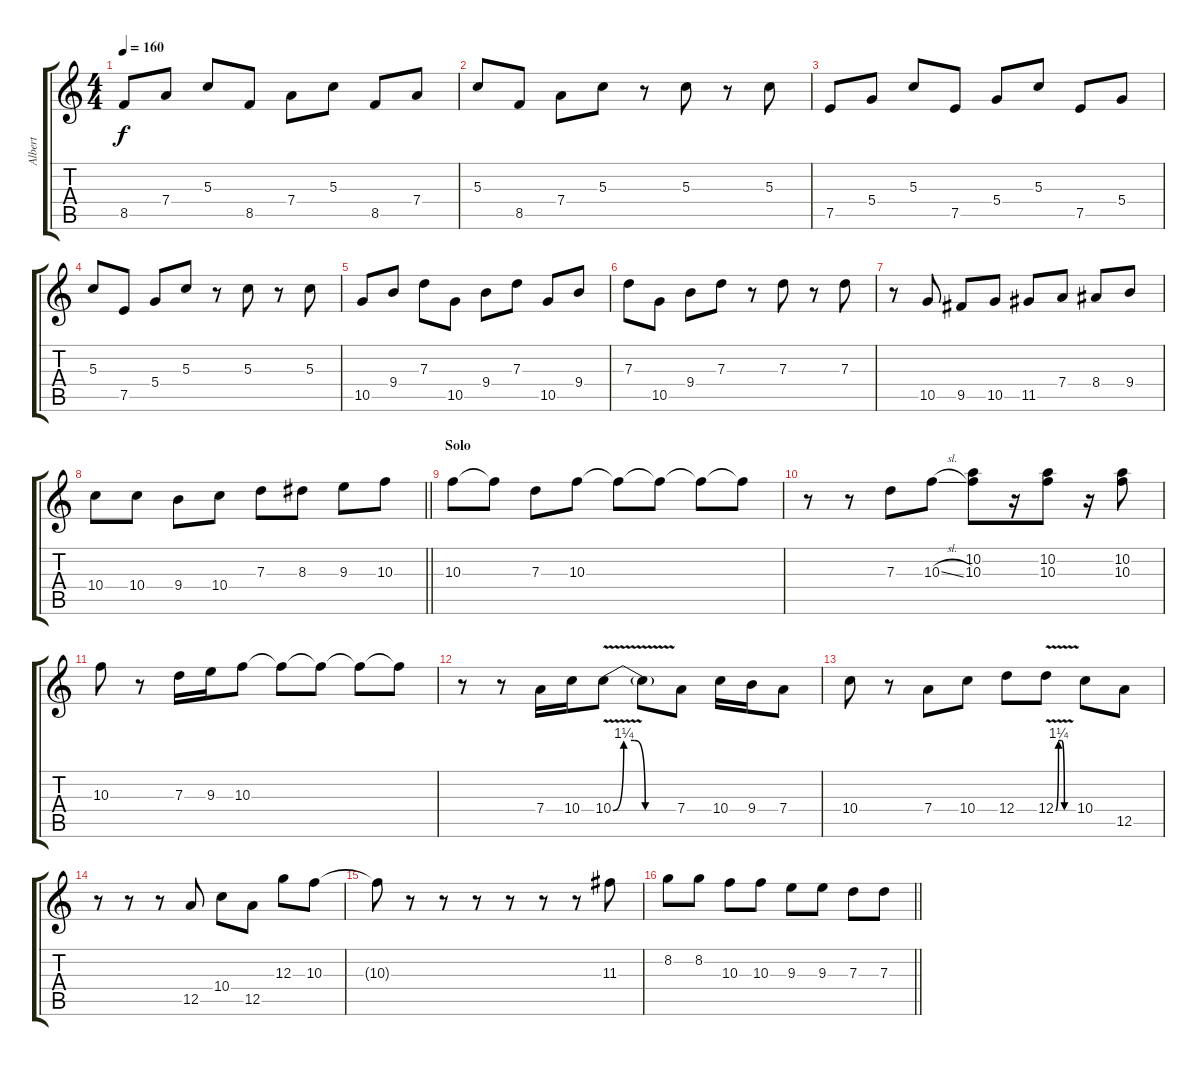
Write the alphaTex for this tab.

\track ("Albert " "Albert ") {instrument electricguitarmuted}
\staff {score tabs}
\tuning (E4 B3 G3 D3 A2 E2) {hide}
\ts (4 4)
\tempo 160
\clef g2
\ks c
8.5.8{dy f} 7.4.8 5.3.8 8.5.8 7.4.8 5.3.8 8.5.8 7.4.8 |
5.3.8 8.5.8 7.4.8 5.3.8 r.8 5.3.8 r.8 5.3.8 |
7.5.8 5.4.8 5.3.8 7.5.8 5.4.8 5.3.8 7.5.8 5.4.8 |
5.3.8 7.5.8 5.4.8 5.3.8 r.8 5.3.8 r.8 5.3.8 |
10.5.8 9.4.8 7.3.8 10.5.8 9.4.8 7.3.8 10.5.8 9.4.8 |
7.3.8 10.5.8 9.4.8 7.3.8 r.8 7.3.8 r.8 7.3.8 |
r.8 10.5.8 9.5.8 10.5.8 11.5.8 7.4.8 8.4.8 9.4.8 |
\barLineRight lightlight
10.4.8 10.4.8 9.4.8 10.4.8 7.3.8 8.3.8 9.3.8 10.3.8 |
\section ("" "Solo")
10.3.8 10.3{t}.8 7.3.8 10.3.8 10.3{t}.8 10.3{t}.8 10.3{t}.8 10.3{t}.8 |
r.8 r.8 7.3.8 10.3{sl}.8 (10.2 10.3).8 r.16 (10.2 10.3).8 r.16 (10.2 10.3).8 |
10.3.8 r.8 7.3.16 9.3.16 10.3.8 10.3{t}.8 10.3{t}.8 10.3{t}.8 10.3{t}.8 |
r.8 r.8 7.4.16 10.4.16 10.4{be (custom 0 0 10 5 20 5 30 0 60 0) v}.8 10.4{t}.8 7.4.8 10.4.16 9.4.16 7.4.8 |
10.4.8 r.8 7.4.8 10.4.8 12.4.8 12.4{be (custom 0 0 10 5 20 5 30 0 60 0) v}.8 10.4.8 12.5.8 |
r.8 r.8 r.8 12.5.8 10.4.8 12.5.8 12.3.8 10.3.8 |
10.3{t}.8 r.8 r.8 r.8 r.8 r.8 r.8 11.3.8 |
\barLineRight lightlight
8.2.8 8.2.8 10.3.8 10.3.8 9.3.8 9.3.8 7.3.8 7.3.8
